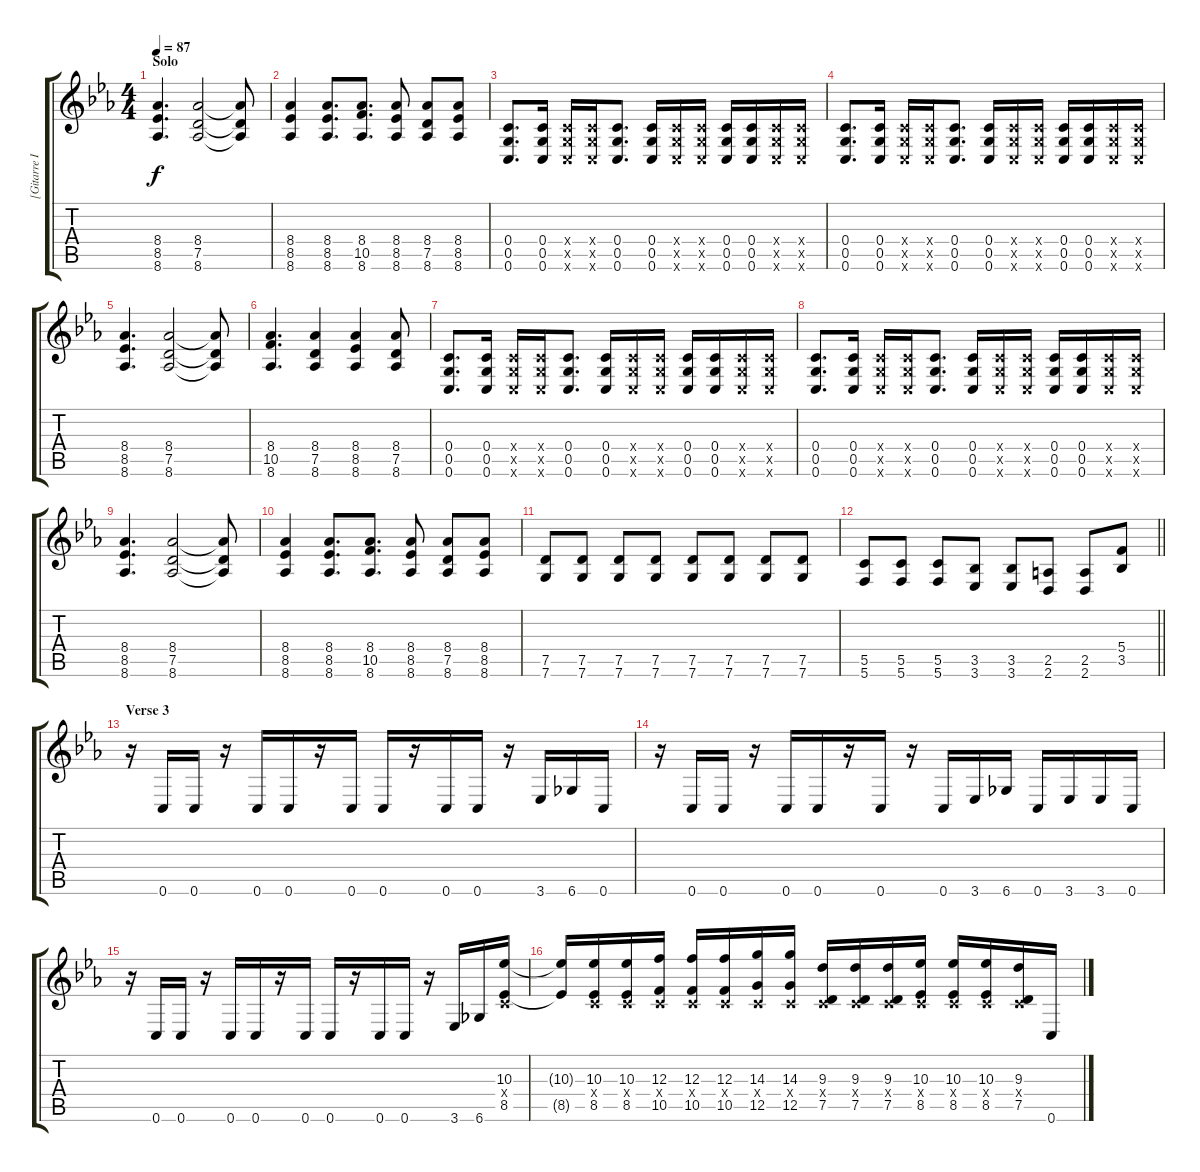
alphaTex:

\track ("[Gitarre I]" "[Gitarre I") {instrument distortionguitar}
\staff {score tabs}
\tuning (D4 A3 F3 C3 G2 C2) {hide}
\ts (4 4)
\section ("" "Solo")
\tempo 87
\clef g2
\ks cminor
(8.4 8.5 8.6).4{d dy f} (8.4 7.5 8.6).2 (8.4{t} 7.5{t} 8.6{t}).8 |
(8.4 8.5 8.6).4 (8.4 8.5 8.6).8{d} (8.4 10.5 8.6).8{d} (8.4 8.5 8.6).8 (8.4 7.5 8.6).8 (8.4 8.5 8.6).8 |
(0.4 0.5 0.6).8{d} (0.4 0.5 0.6).16 (0.4{x} 0.5{x} 0.6{x}).16 (0.4{x} 0.5{x} 0.6{x}).16 (0.4 0.5 0.6).8{d} (0.4 0.5 0.6).16 (0.4{x} 0.5{x} 0.6{x}).16 (0.4{x} 0.5{x} 0.6{x}).16 (0.4 0.5 0.6).16 (0.4 0.5 0.6).16 (0.4{x} 0.5{x} 0.6{x}).16 (0.4{x} 0.5{x} 0.6{x}).16 |
(0.4 0.5 0.6).8{d} (0.4 0.5 0.6).16 (0.4{x} 0.5{x} 0.6{x}).16 (0.4{x} 0.5{x} 0.6{x}).16 (0.4 0.5 0.6).8{d} (0.4 0.5 0.6).16 (0.4{x} 0.5{x} 0.6{x}).16 (0.4{x} 0.5{x} 0.6{x}).16 (0.4 0.5 0.6).16 (0.4 0.5 0.6).16 (0.4{x} 0.5{x} 0.6{x}).16 (0.4{x} 0.5{x} 0.6{x}).16 |
(8.4 8.5 8.6).4{d} (8.4 7.5 8.6).2 (8.4{t} 7.5{t} 8.6{t}).8 |
(8.4 10.5 8.6).4{d} (8.4 7.5 8.6).4 (8.4 8.5 8.6).4 (8.4 7.5 8.6).8 |
(0.4 0.5 0.6).8{d} (0.4 0.5 0.6).16 (0.4{x} 0.5{x} 0.6{x}).16 (0.4{x} 0.5{x} 0.6{x}).16 (0.4 0.5 0.6).8{d} (0.4 0.5 0.6).16 (0.4{x} 0.5{x} 0.6{x}).16 (0.4{x} 0.5{x} 0.6{x}).16 (0.4 0.5 0.6).16 (0.4 0.5 0.6).16 (0.4{x} 0.5{x} 0.6{x}).16 (0.4{x} 0.5{x} 0.6{x}).16 |
(0.4 0.5 0.6).8{d} (0.4 0.5 0.6).16 (0.4{x} 0.5{x} 0.6{x}).16 (0.4{x} 0.5{x} 0.6{x}).16 (0.4 0.5 0.6).8{d} (0.4 0.5 0.6).16 (0.4{x} 0.5{x} 0.6{x}).16 (0.4{x} 0.5{x} 0.6{x}).16 (0.4 0.5 0.6).16 (0.4 0.5 0.6).16 (0.4{x} 0.5{x} 0.6{x}).16 (0.4{x} 0.5{x} 0.6{x}).16 |
(8.4 8.5 8.6).4{d} (8.4 7.5 8.6).2 (8.4{t} 7.5{t} 8.6{t}).8 |
(8.4 8.5 8.6).4 (8.4 8.5 8.6).8{d} (8.4 10.5 8.6).8{d} (8.4 8.5 8.6).8 (8.4 7.5 8.6).8 (8.4 8.5 8.6).8 |
(7.5 7.6).8 (7.5 7.6).8 (7.5 7.6).8 (7.5 7.6).8 (7.5 7.6).8 (7.5 7.6).8 (7.5 7.6).8 (7.5 7.6).8 |
\barLineRight lightlight
(5.5 5.6).8 (5.5 5.6).8 (5.5 5.6).8 (3.5 3.6).8 (3.5 3.6).8 (2.5 2.6).8 (2.5 2.6).8 (5.4 3.5).8 |
\section ("" "Verse 3")
r.16{volume 8 balance 14 instrument distortionguitar} 0.6.16 0.6.16 r.16 0.6.16 0.6.16 r.16 0.6.16 0.6.16 r.16 0.6.16 0.6.16 r.16 3.6.16 6.6.16 0.6.16 |
r.16 0.6.16 0.6.16 r.16 0.6.16 0.6.16 r.16 0.6.16 r.16 0.6.16 3.6.16 6.6.16 0.6.16 3.6.16 3.6.16 0.6.16 |
r.16 0.6.16 0.6.16 r.16 0.6.16 0.6.16 r.16 0.6.16 0.6.16 r.16 0.6.16 0.6.16 r.16 3.6.16 6.6.16 (10.3 0.4{x} 8.5).16 |
(10.3{t} 8.5{t}).16 (10.3 0.4{x} 8.5).16 (10.3 0.4{x} 8.5).16 (12.3 0.4{x} 10.5).16 (12.3 0.4{x} 10.5).16 (12.3 0.4{x} 10.5).16 (14.3 0.4{x} 12.5).16 (14.3 0.4{x} 12.5).16 (9.3 0.4{x} 7.5).16 (9.3 0.4{x} 7.5).16 (9.3 0.4{x} 7.5).16 (10.3 0.4{x} 8.5).16 (10.3 0.4{x} 8.5).16 (10.3 0.4{x} 8.5).16 (9.3 0.4{x} 7.5).16 0.6.16
